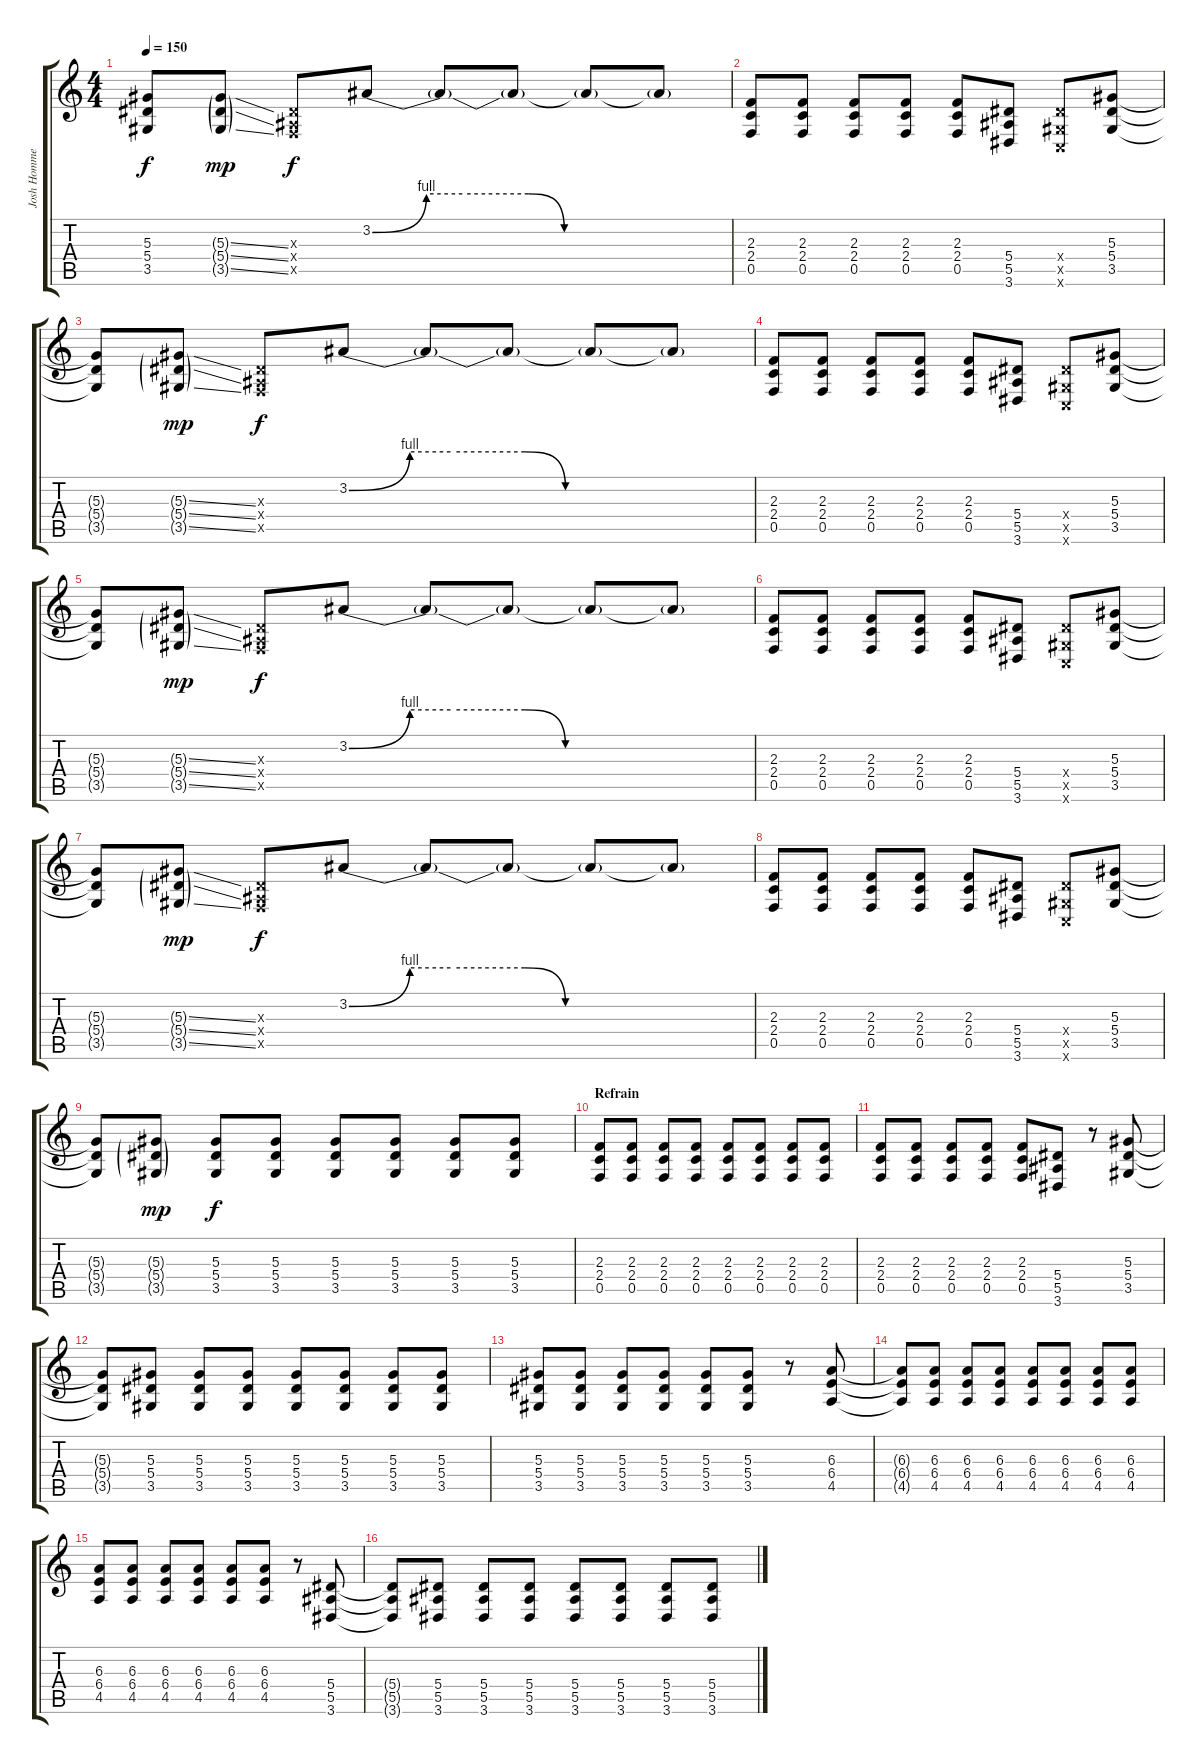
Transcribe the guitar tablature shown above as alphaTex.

\track ("Josh Homme" "Josh Homme") {instrument distortionguitar}
\staff {score tabs}
\tuning (C4 G3 Eb3 Bb2 F2 C2) {hide}
\ts (4 4)
\tempo 150
\clef g2
\ks c
(5.3{t} 5.4{t} 3.5{t}).8{dy f} (5.3{ss g} 5.4{ss g} 3.5{ss g}).8{dy mp} (0.3{x} 0.4{x} 0.5{x}).8{dy f} 3.2{be (custom 0 0 9 4 15 4 26 4 32 0 45 0 60 0)}.8 3.2{t}.8 3.2{t}.8 3.2{t}.8 3.2{t}.8 |
(2.3 2.4 0.5).8 (2.3 2.4 0.5).8 (2.3 2.4 0.5).8 (2.3 2.4 0.5).8 (2.3 2.4 0.5).8 (5.4 5.5 3.6).8 (5.4{x} 3.5{x} 0.6{x}).8 (5.3 5.4 3.5).8 |
(5.3{t} 5.4{t} 3.5{t}).8 (5.3{ss g} 5.4{ss g} 3.5{ss g}).8{dy mp} (0.3{x} 0.4{x} 0.5{x}).8{dy f} 3.2{be (custom 0 0 9 4 15 4 26 4 32 0 45 0 60 0)}.8 3.2{t}.8 3.2{t}.8 3.2{t}.8 3.2{t}.8 |
(2.3 2.4 0.5).8 (2.3 2.4 0.5).8 (2.3 2.4 0.5).8 (2.3 2.4 0.5).8 (2.3 2.4 0.5).8 (5.4 5.5 3.6).8 (5.4{x} 3.5{x} 0.6{x}).8 (5.3 5.4 3.5).8 |
(5.3{t} 5.4{t} 3.5{t}).8 (5.3{ss g} 5.4{ss g} 3.5{ss g}).8{dy mp} (0.3{x} 0.4{x} 0.5{x}).8{dy f} 3.2{be (custom 0 0 9 4 15 4 26 4 32 0 45 0 60 0)}.8 3.2{t}.8 3.2{t}.8 3.2{t}.8 3.2{t}.8 |
(2.3 2.4 0.5).8 (2.3 2.4 0.5).8 (2.3 2.4 0.5).8 (2.3 2.4 0.5).8 (2.3 2.4 0.5).8 (5.4 5.5 3.6).8 (5.4{x} 3.5{x} 0.6{x}).8 (5.3 5.4 3.5).8 |
(5.3{t} 5.4{t} 3.5{t}).8 (5.3{ss g} 5.4{ss g} 3.5{ss g}).8{dy mp} (0.3{x} 0.4{x} 0.5{x}).8{dy f} 3.2{be (custom 0 0 9 4 15 4 26 4 32 0 45 0 60 0)}.8 3.2{t}.8 3.2{t}.8 3.2{t}.8 3.2{t}.8 |
(2.3 2.4 0.5).8 (2.3 2.4 0.5).8 (2.3 2.4 0.5).8 (2.3 2.4 0.5).8 (2.3 2.4 0.5).8 (5.4 5.5 3.6).8 (5.4{x} 3.5{x} 0.6{x}).8 (5.3 5.4 3.5).8 |
(5.3{t} 5.4{t} 3.5{t}).8 (5.3{g} 5.4{g} 3.5{g}).8{dy mp} (5.3 5.4 3.5).8{dy f} (5.3 5.4 3.5).8 (5.3 5.4 3.5).8 (5.3 5.4 3.5).8 (5.3 5.4 3.5).8 (5.3 5.4 3.5).8 |
\section ("" "Refrain")
(2.3 2.4 0.5).8 (2.3 2.4 0.5).8 (2.3 2.4 0.5).8 (2.3 2.4 0.5).8 (2.3 2.4 0.5).8 (2.3 2.4 0.5).8 (2.3 2.4 0.5).8 (2.3 2.4 0.5).8 |
(2.3 2.4 0.5).8 (2.3 2.4 0.5).8 (2.3 2.4 0.5).8 (2.3 2.4 0.5).8 (2.3 2.4 0.5).8 (5.4 5.5 3.6).8 r.8 (5.3 5.4 3.5).8 |
(5.3{t} 5.4{t} 3.5{t}).8 (5.3 5.4 3.5).8 (5.3 5.4 3.5).8 (5.3 5.4 3.5).8 (5.3 5.4 3.5).8 (5.3 5.4 3.5).8 (5.3 5.4 3.5).8 (5.3 5.4 3.5).8 |
(5.3 5.4 3.5).8 (5.3 5.4 3.5).8 (5.3 5.4 3.5).8 (5.3 5.4 3.5).8 (5.3 5.4 3.5).8 (5.3 5.4 3.5).8 r.8 (6.3 6.4 4.5).8 |
(6.3{t} 6.4{t} 4.5{t}).8 (6.3 6.4 4.5).8 (6.3 6.4 4.5).8 (6.3 6.4 4.5).8 (6.3 6.4 4.5).8 (6.3 6.4 4.5).8 (6.3 6.4 4.5).8 (6.3 6.4 4.5).8 |
(6.3 6.4 4.5).8 (6.3 6.4 4.5).8 (6.3 6.4 4.5).8 (6.3 6.4 4.5).8 (6.3 6.4 4.5).8 (6.3 6.4 4.5).8 r.8 (5.4 5.5 3.6).8 |
(5.4{t} 5.5{t} 3.6{t}).8 (5.4 5.5 3.6).8 (5.4 5.5 3.6).8 (5.4 5.5 3.6).8 (5.4 5.5 3.6).8 (5.4 5.5 3.6).8 (5.4 5.5 3.6).8 (5.4 5.5 3.6).8
